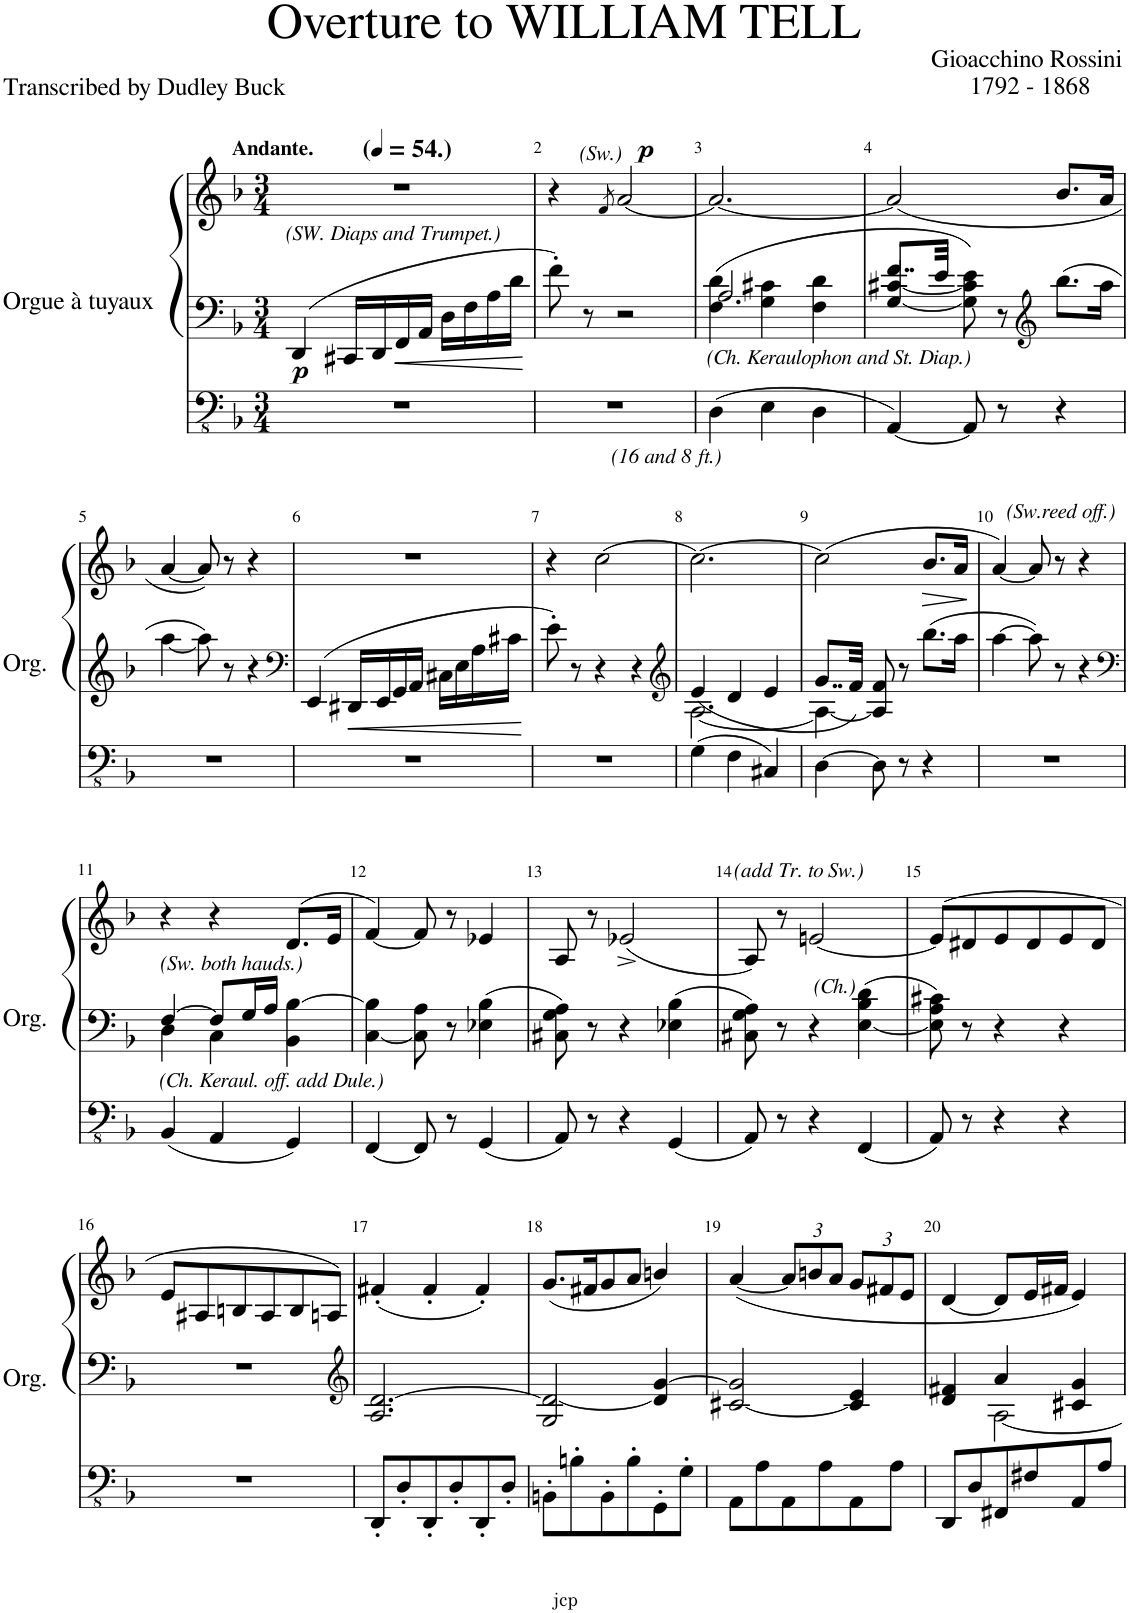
**kern	**kern	**kern	**dynam
*part1	*part1	*part1	*part1
*staff3	*staff2	*staff1	*staff1/2/3
*I"Orgue à tuyaux	*	*	*
*I'Org.	*	*	*
*clefFv4	*clefF4	*clefG2	*
*k[b-]	*k[b-]	*k[b-]	*
*M3/4	*M3/4	*M3/4	*
*MM54	*MM54	*MM54	*
=1	=1	=1	=1
!	!	!LO:TX:a:B:t=(	!
!	!	!LO:TX:a:B:t=.)	!
!	!	!LO:TX:a:B:t=Andante.	!
!	!	!LO:TX:b:i:t=(SW. Diaps and Trumpet.)	!
!	!	!	!LO:DY:b=2
2.r	4DD/	2.r	p
.	16CC#X/LL	.	.
.	16DD/	.	.
.	16FF/	.	.
.	16AA/JJ	.	.
.	16D\LL	.	.
.	16F\	.	.
.	16A\	.	.
.	16d\JJ	.	.
=2	=2	=2	=2
!LO:TX:b:i:t=(16 and 8 ft.)	!	!	!
2.r	8f'\	4r	.
.	8r	.	.
.	.	8qf/	.
!	!	!LO:TX:a:i:t=(Sw.)	!
!	!	!	!LO:DY:a
.	2r	[2a/	p
=3	=3	=3	=3
*	*^	*	*
!	!LO:TX:b:i:t=(Ch. Keraulophon and St. Diap.)	!	!	!
4DD\	4F\ 4d\	2.A/	2.a/_	.
4EE\	4G\ 4c#X\	.	.	.
4DD\	4F\ 4d\	.	.	.
=4	=4	=4	=4	=4
[4AAA/	[<4G/ [<4c#X/	8..f/L	(2a/]	.
.	.	32e/Jkk	.	.
8AAA/]	8G\] 8c#\] 8e\	2ryy	.	.
8r	8r	.	.	.
*	*clefG2	*	*	*
4r	8.bb-\L	.	8.b-/L	.
.	16aa\Jk	.	16a/Jk	.
*	*v	*v	*	*
!!LO:LB:g=z
=5	=5	=5	=5
2.r	[<4aa\	[4a/	.
.	8aa\]	8a/])	.
.	8r	8r	.
.	4r	4r	.
=6	=6	=6	=6
*	*clefF4	*	*
2.r	4EE/	2.r	.
.	16DD#X/LL	.	.
.	16EE/	.	.
.	16GG/	.	.
.	16AA/JJ	.	.
.	16C#X\LL	.	.
.	16E\	.	.
.	16A\	.	.
.	16c#X\JJ	.	.
=7	=7	=7	=7
2.r	8e'\	4r	.
.	8r	.	.
.	4r	[2cc\	.
.	4r	.	.
=8	=8	=8	=8
*	*clefG2	*	*
*	*^	*	*
4GG\	[2.A\	4e/	2.cc\_	.
4FF\	.	4d/	.	.
4CC#X/	.	4e/	.	.
=9	=9	=9	=9	=9
[4DD\	4A\_	8..g/L	(2cc\]	.
.	.	32f/Jkk	.	.
8DD\]	8A/] 8f/	2ryy	.	.
8r	8r	.	.	.
!	!	!	!	!LO:HP:b
4r	8.bb-\L	.	8.b-/L	>
.	16aa\Jk	.	16a/Jk	.
*	*v	*v	*	*
.	.	.	]
=10	=10	=10	=10
2.r	[4aa\	[4a/)	.
.	8aa\]	8a/]	.
.	8r	8r	.
!	!	!LO:TX:a:i:t=(Sw.reed off.)	!
.	4r	4r	.
!!LO:LB:g=z
=11	=11	=11	=11
*	*clefF4	*	*
*	*^	*	*
!	!LO:TX:a:i:t=(Sw. both hauds.)	!	!	!
!	!LO:TX:b:i:t=(Ch. Keraul. off. add Dule.)	!	!	!
4BBB-/	[4F/	4D\	4r	.
4AAA/	8F/L]	4C\	4r	.
.	16G/L	.	.	.
.	16A/JJ	.	.	.
4GGG/	4BB-\ [4B-\	4ryy	(>8.d/L	.
.	.	.	16e/Jk	.
*	*v	*v	*	*
=12	=12	=12	=12
[4FFF/	[4C\ 4B-\]	[4f/)	.
8FFF/]	8C\] 8A\	8f/]	.
8r	8r	8r	.
4GGG/	4E-X\ 4B-\	4e-X/	.
=13	=13	=13	=13
8AAA/	8C#X\ 8G\ 8A\	8A/	.
8r	8r	8r	.
4r	4r	(2e-X^/	.
4GGG/	4E-X\ 4B-\	.	.
=14	=14	=14	=14
!	!	!LO:TX:a:i:t=(add Tr. to Sw.)	!
8AAA/	8C#X\ 8G\ 8A\	8A/)	.
8r	8r	8r	.
4r	4r	[2en/	.
!	!LO:TX:a:i:t=(Ch.)	!	!
4FFF/	[4E\ 4B-\ 4d\	.	.
=15	=15	=15	=15
8AAA/	8E\] 8A\ 8c#X\	(>8e/L]	.
8r	8r	8d#X/	.
4r	4r	8e/	.
.	.	8d#/	.
4r	4r	8e/	.
.	.	8d#/J	.
!!LO:LB:g=z
=16	=16	=16	=16
2.r	2.r	8e/L	.
.	.	8A#X/	.
.	.	8Bn/	.
.	.	8A#/	.
.	.	8B/	.
.	.	8An/J)	.
=17	=17	=17	=17
*	*clefG2	*	*
8DDD'/L	2.A/ [2.d/	(4f#X'/	.
8DD'/	.	.	.
8DDD'/	.	4f#'/	.
8DD'/	.	.	.
8DDD'/	.	4f#'/)	.
8DD'/J	.	.	.
=18	=18	=18	=18
8BBBn'\L	2G/ 2d/_	(8.g/L	.
8BBn'\	.	.	.
.	.	16f#X/K	.
8BBB'\	.	8g/	.
8BB'\	.	8a/J	.
8GGG'\	4d/] [4g/	4bn/)	.
8GG'\J	.	.	.
=19	=19	=19	=19
8AAA\L	[2c#X/ 2g/]	([4a/	.
8AA\	.	.	.
*	*	*Xbrackettup	*
8AAA\	.	12a/L]	.
.	.	12bn/	.
8AA\	.	.	.
.	.	12a/J	.
8AAA\	4c#/] 4e/	12g/L	.
.	.	12f#X/	.
8AA\J	.	.	.
.	.	12e/J	.
=20	=20	=20	=20
*	*^	*	*
8DDD/L	4d/ 4f#X/	4ryy	[4d/	.
8DD/	.	.	.	.
8FFF#X/	4a/	[2A\	8d/L]	.
8FF#X/	.	.	16e/L	.
.	.	.	16f#X/JJ	.
8AAA/	4c#X/ 4g/	.	4e/)	.
8AA/J	.	.	.	.
*	*v	*v	*	*
=	=	=	=
*-	*-	*-	*-
